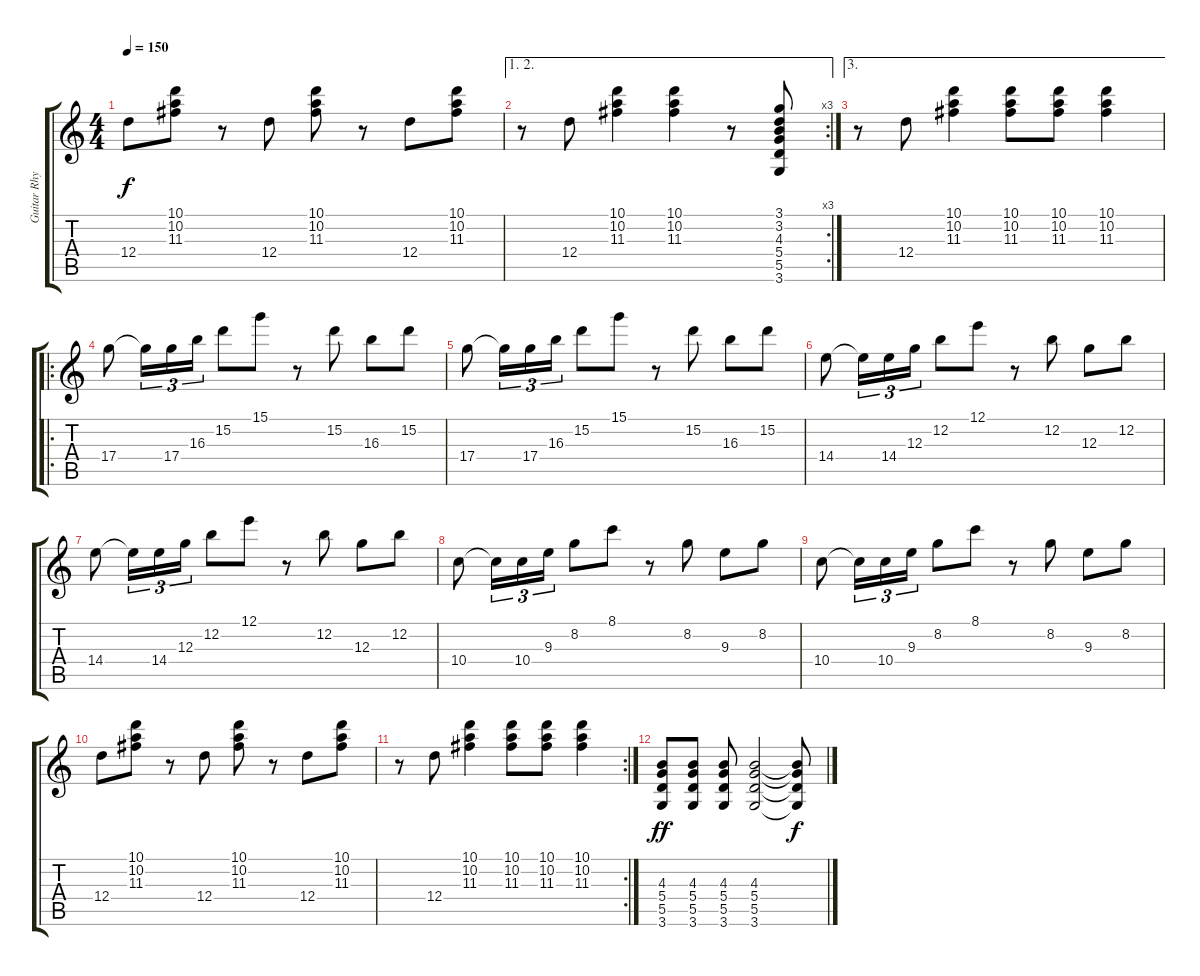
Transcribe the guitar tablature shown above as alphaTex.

\track ("Guitar Rhythm" "Guitar Rhy") {instrument electricguitarclean}
\staff {score tabs}
\tuning (E4 B3 G3 D3 A2 E2) {hide}
\ts (4 4)
\tempo 150
\clef g2
\ks c
12.4.8{dy f} (10.1 10.2 11.3).8 r.8 12.4.8 (10.1 10.2 11.3).8 r.8 12.4.8 (10.1 10.2 11.3).8 |
\ae (1 2)
\rc 3
r.8 12.4.8 (10.1 10.2 11.3).4 (10.1 10.2 11.3).4 r.8 (3.1 3.2 4.3 5.4 5.5 3.6).8 |
\ae 3
r.8 12.4.8 (10.1 10.2 11.3).4 (10.1 10.2 11.3).8 (10.1 10.2 11.3).8 (10.1 10.2 11.3).4 |
\ro
17.4.8 17.4{t}.16{tu (3 2)} 17.4.16{tu (3 2)} 16.3.16{tu (3 2)} 15.2.8 15.1.8 r.8 15.2.8 16.3.8 15.2.8 |
17.4.8 17.4{t}.16{tu (3 2)} 17.4.16{tu (3 2)} 16.3.16{tu (3 2)} 15.2.8 15.1.8 r.8 15.2.8 16.3.8 15.2.8 |
14.4.8 14.4{t}.16{tu (3 2)} 14.4.16{tu (3 2)} 12.3.16{tu (3 2)} 12.2.8 12.1.8 r.8 12.2.8 12.3.8 12.2.8 |
14.4.8 14.4{t}.16{tu (3 2)} 14.4.16{tu (3 2)} 12.3.16{tu (3 2)} 12.2.8 12.1.8 r.8 12.2.8 12.3.8 12.2.8 |
10.4.8 10.4{t}.16{tu (3 2)} 10.4.16{tu (3 2)} 9.3.16{tu (3 2)} 8.2.8 8.1.8 r.8 8.2.8 9.3.8 8.2.8 |
10.4.8 10.4{t}.16{tu (3 2)} 10.4.16{tu (3 2)} 9.3.16{tu (3 2)} 8.2.8 8.1.8 r.8 8.2.8 9.3.8 8.2.8 |
12.4.8 (10.1 10.2 11.3).8 r.8 12.4.8 (10.1 10.2 11.3).8 r.8 12.4.8 (10.1 10.2 11.3).8 |
\rc 2
r.8 12.4.8 (10.1 10.2 11.3).4 (10.1 10.2 11.3).8 (10.1 10.2 11.3).8 (10.1 10.2 11.3).4 |
(4.3 5.4 5.5 3.6).8{dy ff} (4.3 5.4 5.5 3.6).8 (4.3 5.4 5.5 3.6).8 (4.3 5.4 5.5 3.6).2 (4.3{t} 5.4{t} 5.5{t} 3.6{t}).8{dy f}
